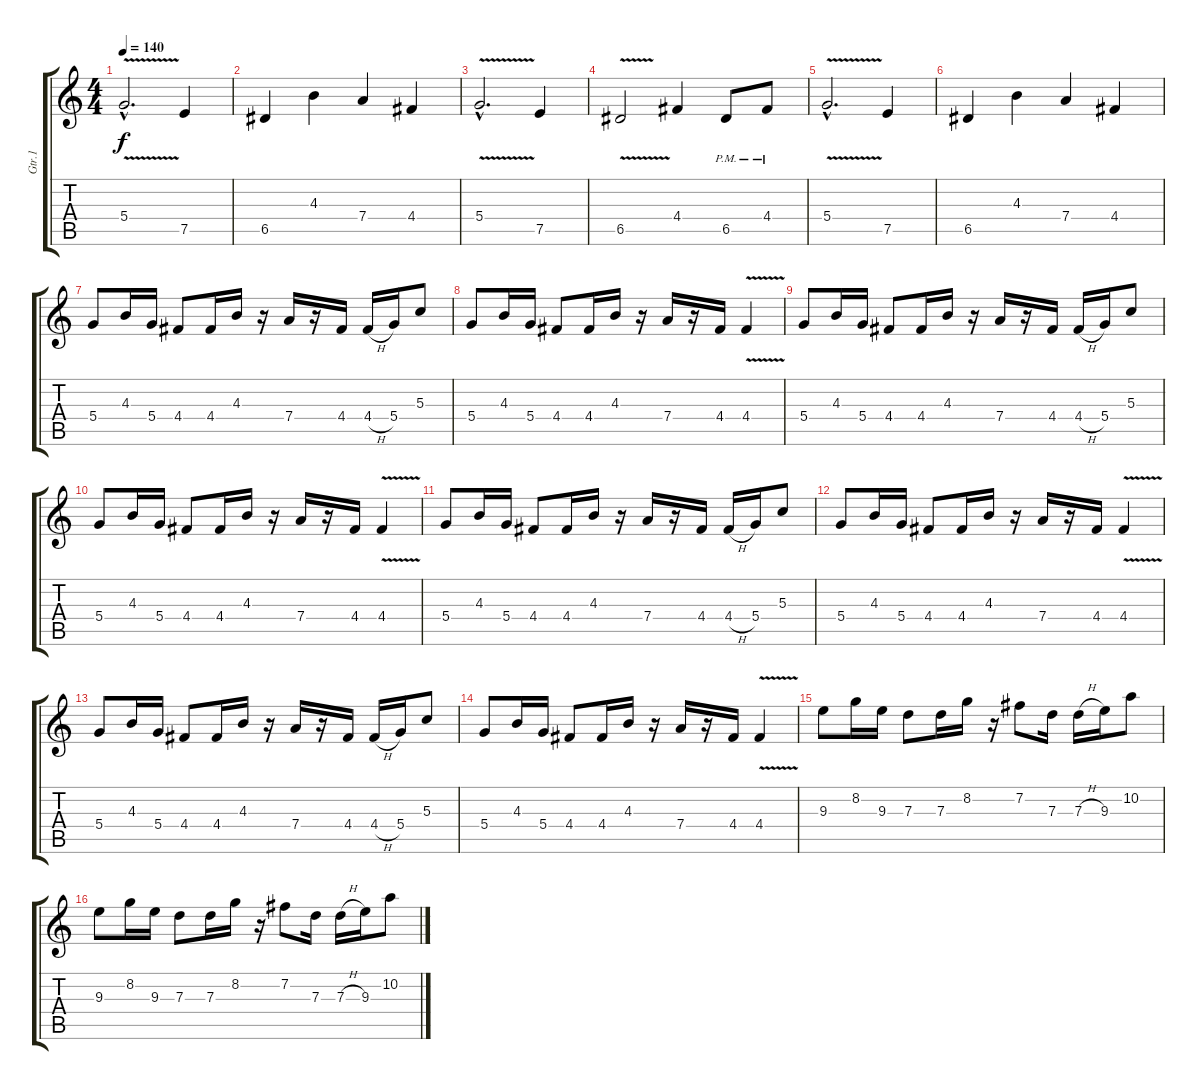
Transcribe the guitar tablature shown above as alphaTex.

\track ("Gtr.1" "Gtr.1") {instrument distortionguitar}
\staff {score tabs}
\tuning (E4 B3 G3 D3 A2 E2) {hide}
\ts (4 4)
\tempo 140
\clef g2
\ks c
5.4{v hac}.2{d dy f} 7.5.4 |
6.5.4 4.3.4 7.4.4 4.4.4 |
5.4{v hac}.2{d} 7.5.4 |
6.5{v}.2 4.4.4 6.5{pm}.8 4.4{pm}.8 |
5.4{v hac}.2{d} 7.5.4 |
6.5.4 4.3.4 7.4.4 4.4.4 |
5.4.8 4.3.16 5.4.16 4.4.8 4.4.16 4.3.16 r.16 7.4.16 r.16 4.4.16 4.4{h}.16 5.4.16 5.3.8 |
5.4.8 4.3.16 5.4.16 4.4.8 4.4.16 4.3.16 r.16 7.4.16 r.16 4.4.16 4.4{v}.4 |
5.4.8 4.3.16 5.4.16 4.4.8 4.4.16 4.3.16 r.16 7.4.16 r.16 4.4.16 4.4{h}.16 5.4.16 5.3.8 |
5.4.8 4.3.16 5.4.16 4.4.8 4.4.16 4.3.16 r.16 7.4.16 r.16 4.4.16 4.4{v}.4 |
5.4.8 4.3.16 5.4.16 4.4.8 4.4.16 4.3.16 r.16 7.4.16 r.16 4.4.16 4.4{h}.16 5.4.16 5.3.8 |
5.4.8 4.3.16 5.4.16 4.4.8 4.4.16 4.3.16 r.16 7.4.16 r.16 4.4.16 4.4{v}.4 |
5.4.8 4.3.16 5.4.16 4.4.8 4.4.16 4.3.16 r.16 7.4.16 r.16 4.4.16 4.4{h}.16 5.4.16 5.3.8 |
5.4.8 4.3.16 5.4.16 4.4.8 4.4.16 4.3.16 r.16 7.4.16 r.16 4.4.16 4.4{v}.4 |
9.3.8 8.2.16 9.3.16 7.3.8 7.3.16 8.2.16 r.16 7.2.8 7.3.16 7.3{h}.16 9.3.16 10.2.8 |
9.3.8 8.2.16 9.3.16 7.3.8 7.3.16 8.2.16 r.16 7.2.8 7.3.16 7.3{h}.16 9.3.16 10.2.8
